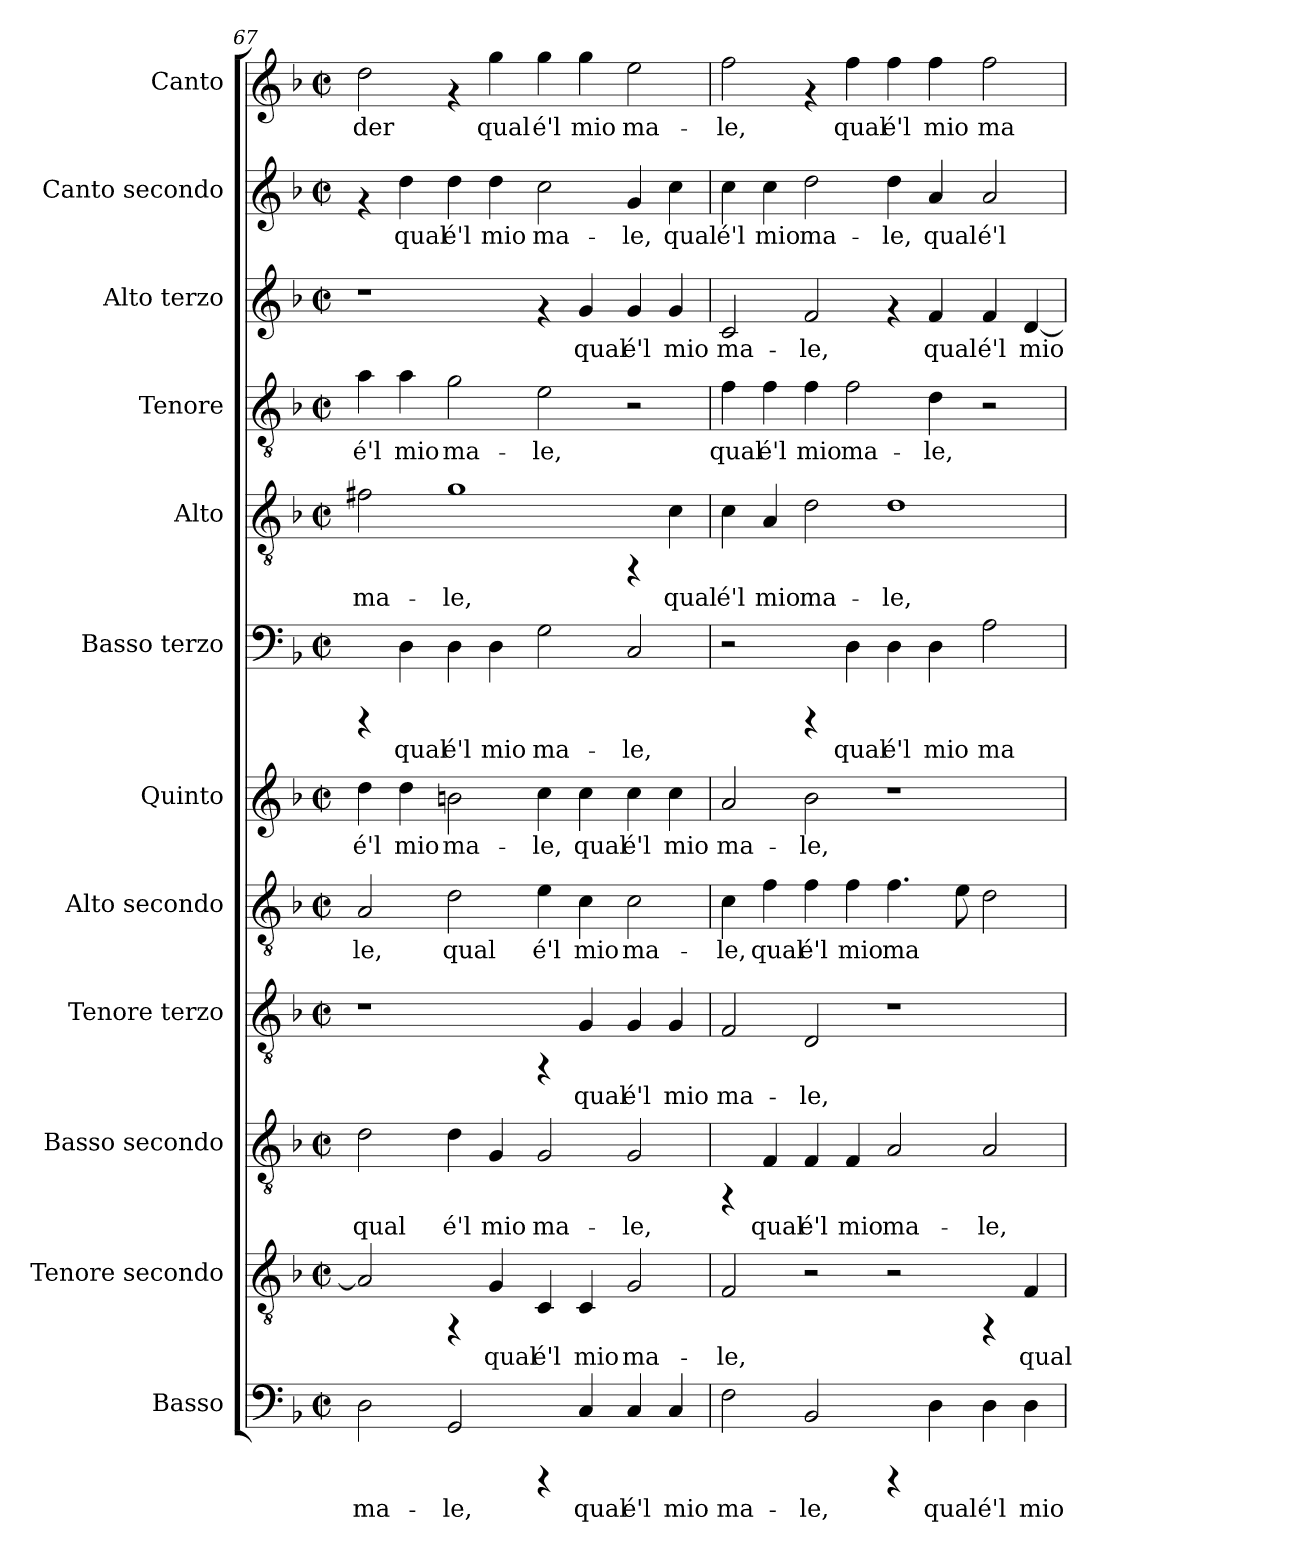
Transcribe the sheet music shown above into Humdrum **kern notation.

**kern	**text	**kern	**text	**kern	**text	**kern	**text	**kern	**text	**kern	**text	**kern	**text	**kern	**text	**kern	**text	**kern	**text	**kern	**text	**kern	**text
*part12	*part12	*part11	*part11	*part10	*part10	*part9	*part9	*part8	*part8	*part7	*part7	*part6	*part6	*part5	*part5	*part4	*part4	*part3	*part3	*part2	*part2	*part1	*part1
*staff12	*staff12	*staff11	*staff11	*staff10	*staff10	*staff9	*staff9	*staff8	*staff8	*staff7	*staff7	*staff6	*staff6	*staff5	*staff5	*staff4	*staff4	*staff3	*staff3	*staff2	*staff2	*staff1	*staff1
*I"Basso	*	*I"Tenore secondo	*	*I"Basso secondo	*	*I"Tenore terzo	*	*I"Alto secondo	*	*I"Quinto	*	*I"Basso terzo	*	*I"Alto	*	*I"Tenore	*	*I"Alto terzo	*	*I"Canto secondo	*	*I"Canto	*
*	*	*	*	*	*	*	*	*	*	*I'Q	*	*	*	*	*	*	*	*	*	*	*	*	*
!!LO:PB:g=z
*clefF4	*	*clefGv2	*	*clefGv2	*	*clefGv2	*	*clefGv2	*	*clefG2	*	*clefF4	*	*clefGv2	*	*clefGv2	*	*clefG2	*	*clefG2	*	*clefG2	*
*k[b-]	*	*k[b-]	*	*k[b-]	*	*k[b-]	*	*k[b-]	*	*k[b-]	*	*k[b-]	*	*k[b-]	*	*k[b-]	*	*k[b-]	*	*k[b-]	*	*k[b-]	*
*F:	*	*F:	*	*F:	*	*F:	*	*F:	*	*F:	*	*F:	*	*F:	*	*F:	*	*F:	*	*F:	*	*F:	*
*M2/2	*	*M2/2	*	*M2/2	*	*M2/2	*	*M2/2	*	*M2/2	*	*M2/2	*	*M2/2	*	*M2/2	*	*M2/2	*	*M2/2	*	*M2/2	*
*met(c|)	*	*met(c|)	*	*met(c|)	*	*met(c|)	*	*met(c|)	*	*met(c|)	*	*met(c|)	*	*met(c|)	*	*met(c|)	*	*met(c|)	*	*met(c|)	*	*met(c|)	*
=67	=67	=67	=67	=67	=67	=67	=67	=67	=67	=67	=67	=67	=67	=67	=67	=67	=67	=67	=67	=67	=67	=67	=67
!	!LO:LY:b:cj	!	!LO:LY:b:cj	!	!LO:LY:b:cj	!	!	!	!LO:LY:b:cj	!	!LO:LY:b:cj	!	!	!	!LO:LY:b:rj	!	!LO:LY:b:rj	!	!	!	!	!	!LO:LY:b:cj
2D\	ma-	2A/]	.	2d\	qual	1r	.	2A/	-le,	4dd\	é'l	4rCCC	.	2f#X\	ma-	4a\	é'l	1r	.	4rf	.	2dd\	-der
!	!	!	!	!	!	!	!	!	!	!	!LO:LY:b:cj	!	!LO:LY:b:rj	!	!	!	!LO:LY:b:rj	!	!	!	!LO:LY:b:rj	!	!
.	.	.	.	.	.	.	.	.	.	4dd\	mio	4D\	qual	.	.	4a\	mio	.	.	4dd\	qual	.	.
!	!LO:LY:b:cj	!	!	!	!LO:LY:b:cj	!	!	!	!LO:LY:b:cj	!	!LO:LY:b:cj	!	!LO:LY:b:rj	!	!LO:LY:b:rj	!	!LO:LY:b:rj	!	!	!	!LO:LY:b:rj	!	!
2GG/	-le,	4rFF	.	4d\	é'l	.	.	2d\	qual	2bn\	ma-	4D\	é'l	1g	-le,	2g\	ma-	.	.	4dd\	é'l	4rf	.
!	!	!	!LO:LY:b:cj	!	!LO:LY:b:cj	!	!	!	!	!	!	!	!LO:LY:b:rj	!	!	!	!	!	!	!	!LO:LY:b:rj	!	!LO:LY:b:cj
.	.	4G/	qual	4G/	mio	.	.	.	.	.	.	4D\	mio	.	.	.	.	.	.	4dd\	mio	4gg\	qual
!	!	!	!LO:LY:b:cj	!	!LO:LY:b:cj	!	!	!	!LO:LY:b:cj	!	!LO:LY:b:cj	!	!LO:LY:b:rj	!	!	!	!LO:LY:b:rj	!	!	!	!LO:LY:b:rj	!	!LO:LY:b:cj
4rCCC	.	4C/	é'l	2G/	ma-	4rFF	.	4e\	é'l	4cc\	-le,	2G\	ma-	.	.	2e\	-le,	4rf	.	2cc\	ma-	4gg\	é'l
!	!LO:LY:b:cj	!	!LO:LY:b:cj	!	!	!	!LO:LY:b:cj	!	!LO:LY:b:cj	!	!LO:LY:b:cj	!	!	!	!	!	!	!	!LO:LY:b:rj	!	!	!	!LO:LY:b:cj
4C/	qual	4C/	mio	.	.	4G/	qual	4c\	mio	4cc\	qual	.	.	.	.	.	.	4g/	qual	.	.	4gg\	mio
!	!LO:LY:b:cj	!	!LO:LY:b:cj	!	!LO:LY:b:cj	!	!LO:LY:b:cj	!	!LO:LY:b:cj	!	!LO:LY:b:cj	!	!LO:LY:b:rj	!	!	!	!	!	!LO:LY:b:rj	!	!LO:LY:b:rj	!	!LO:LY:b:cj
4C/	é'l	2G/	ma-	2G/	-le,	4G/	é'l	2c\	ma-	4cc\	é'l	2C/	-le,	4rFF	.	2r	.	4g/	é'l	4g/	-le,	2ee\	ma-
!	!LO:LY:b:cj	!	!	!	!	!	!LO:LY:b:cj	!	!	!	!LO:LY:b:cj	!	!	!	!LO:LY:b:rj	!	!	!	!LO:LY:b:rj	!	!LO:LY:b:rj	!	!
4C/	mio	.	.	.	.	4G/	mio	.	.	4cc\	mio	.	.	4c\	qual	.	.	4g/	mio	4cc\	qual	.	.
=68	=68	=68	=68	=68	=68	=68	=68	=68	=68	=68	=68	=68	=68	=68	=68	=68	=68	=68	=68	=68	=68	=68	=68
!	!LO:LY:b:cj	!	!LO:LY:b:cj	!	!	!	!LO:LY:b:cj	!	!LO:LY:b:cj	!	!LO:LY:b:cj	!	!	!	!LO:LY:b:rj	!	!LO:LY:b:rj	!	!LO:LY:b:rj	!	!LO:LY:b:rj	!	!LO:LY:b:cj
2F\	ma-	2F/	-le,	4rFF	.	2F/	ma-	4c\	-le,	2a/	ma-	2r	.	4c\	é'l	4f\	qual	2c/	ma-	4cc\	é'l	2ff\	-le,
!	!	!	!	!	!LO:LY:b:cj	!	!	!	!LO:LY:b:cj	!	!	!	!	!	!LO:LY:b:rj	!	!LO:LY:b:rj	!	!	!	!LO:LY:b:rj	!	!
.	.	.	.	4F/	qual	.	.	4f\	qual	.	.	.	.	4A/	mio	4f\	é'l	.	.	4cc\	mio	.	.
!	!LO:LY:b:cj	!	!	!	!LO:LY:b:cj	!	!LO:LY:b:cj	!	!LO:LY:b:cj	!	!LO:LY:b:cj	!	!	!	!LO:LY:b:rj	!	!LO:LY:b:rj	!	!LO:LY:b:rj	!	!LO:LY:b:rj	!	!
2BB-/	-le,	2r	.	4F/	é'l	2D/	-le,	4f\	é'l	2b-\	-le,	4rCCC	.	2d\	ma-	4f\	mio	2f/	-le,	2dd\	ma-	4rf	.
!	!	!	!	!	!LO:LY:b:cj	!	!	!	!LO:LY:b:cj	!	!	!	!LO:LY:b:rj	!	!	!	!LO:LY:b:rj	!	!	!	!	!	!LO:LY:b:cj
.	.	.	.	4F/	mio	.	.	4f\	mio	.	.	4D\	qual	.	.	2f\	ma-	.	.	.	.	4ff\	qual
!	!	!	!	!	!LO:LY:b:cj	!	!	!	!LO:LY:b:cj	!	!	!	!LO:LY:b:rj	!	!LO:LY:b:rj	!	!	!	!	!	!LO:LY:b:rj	!	!LO:LY:b:cj
4rCCC	.	2r	.	2A/	ma-	1r	.	4.f\	ma-	1r	.	4D\	é'l	1d	-le,	.	.	4rf	.	4dd\	-le,	4ff\	é'l
!	!LO:LY:b:cj	!	!	!	!	!	!	!	!	!	!	!	!LO:LY:b:rj	!	!	!	!LO:LY:b:rj	!	!LO:LY:b:rj	!	!LO:LY:b:rj	!	!LO:LY:b:cj
4D\	qual	.	.	.	.	.	.	.	.	.	.	4D\	mio	.	.	4d\	-le,	4f/	qual	4a/	qual	4ff\	mio
!	!	!	!	!	!	!	!	!	!LO:LY:b:cj	!	!	!	!	!	!	!	!	!	!	!	!	!	!
.	.	.	.	.	.	.	.	8e\	--	.	.	.	.	.	.	.	.	.	.	.	.	.	.
!	!LO:LY:b:cj	!	!	!	!LO:LY:b:cj	!	!	!	!LO:LY:b:cj	!	!	!	!LO:LY:b:rj	!	!	!	!	!	!LO:LY:b:rj	!	!LO:LY:b:rj	!	!LO:LY:b:cj
4D\	é'l	4rFF	.	2A/	-le,	.	.	2d\	--	.	.	2A\	ma-	.	.	2r	.	4f/	é'l	2a/	é'l	2ff\	ma-
!	!LO:LY:b:cj	!	!LO:LY:b:cj	!	!	!	!	!	!	!	!	!	!	!	!	!	!	!	!LO:LY:b:rj	!	!	!	!
4D\	mio	4F/	qual	.	.	.	.	.	.	.	.	.	.	.	.	.	.	[<4d/	mio	.	.	.	.
=	=	=	=	=	=	=	=	=	=	=	=	=	=	=	=	=	=	=	=	=	=	=	=
*-	*-	*-	*-	*-	*-	*-	*-	*-	*-	*-	*-	*-	*-	*-	*-	*-	*-	*-	*-	*-	*-	*-	*-
